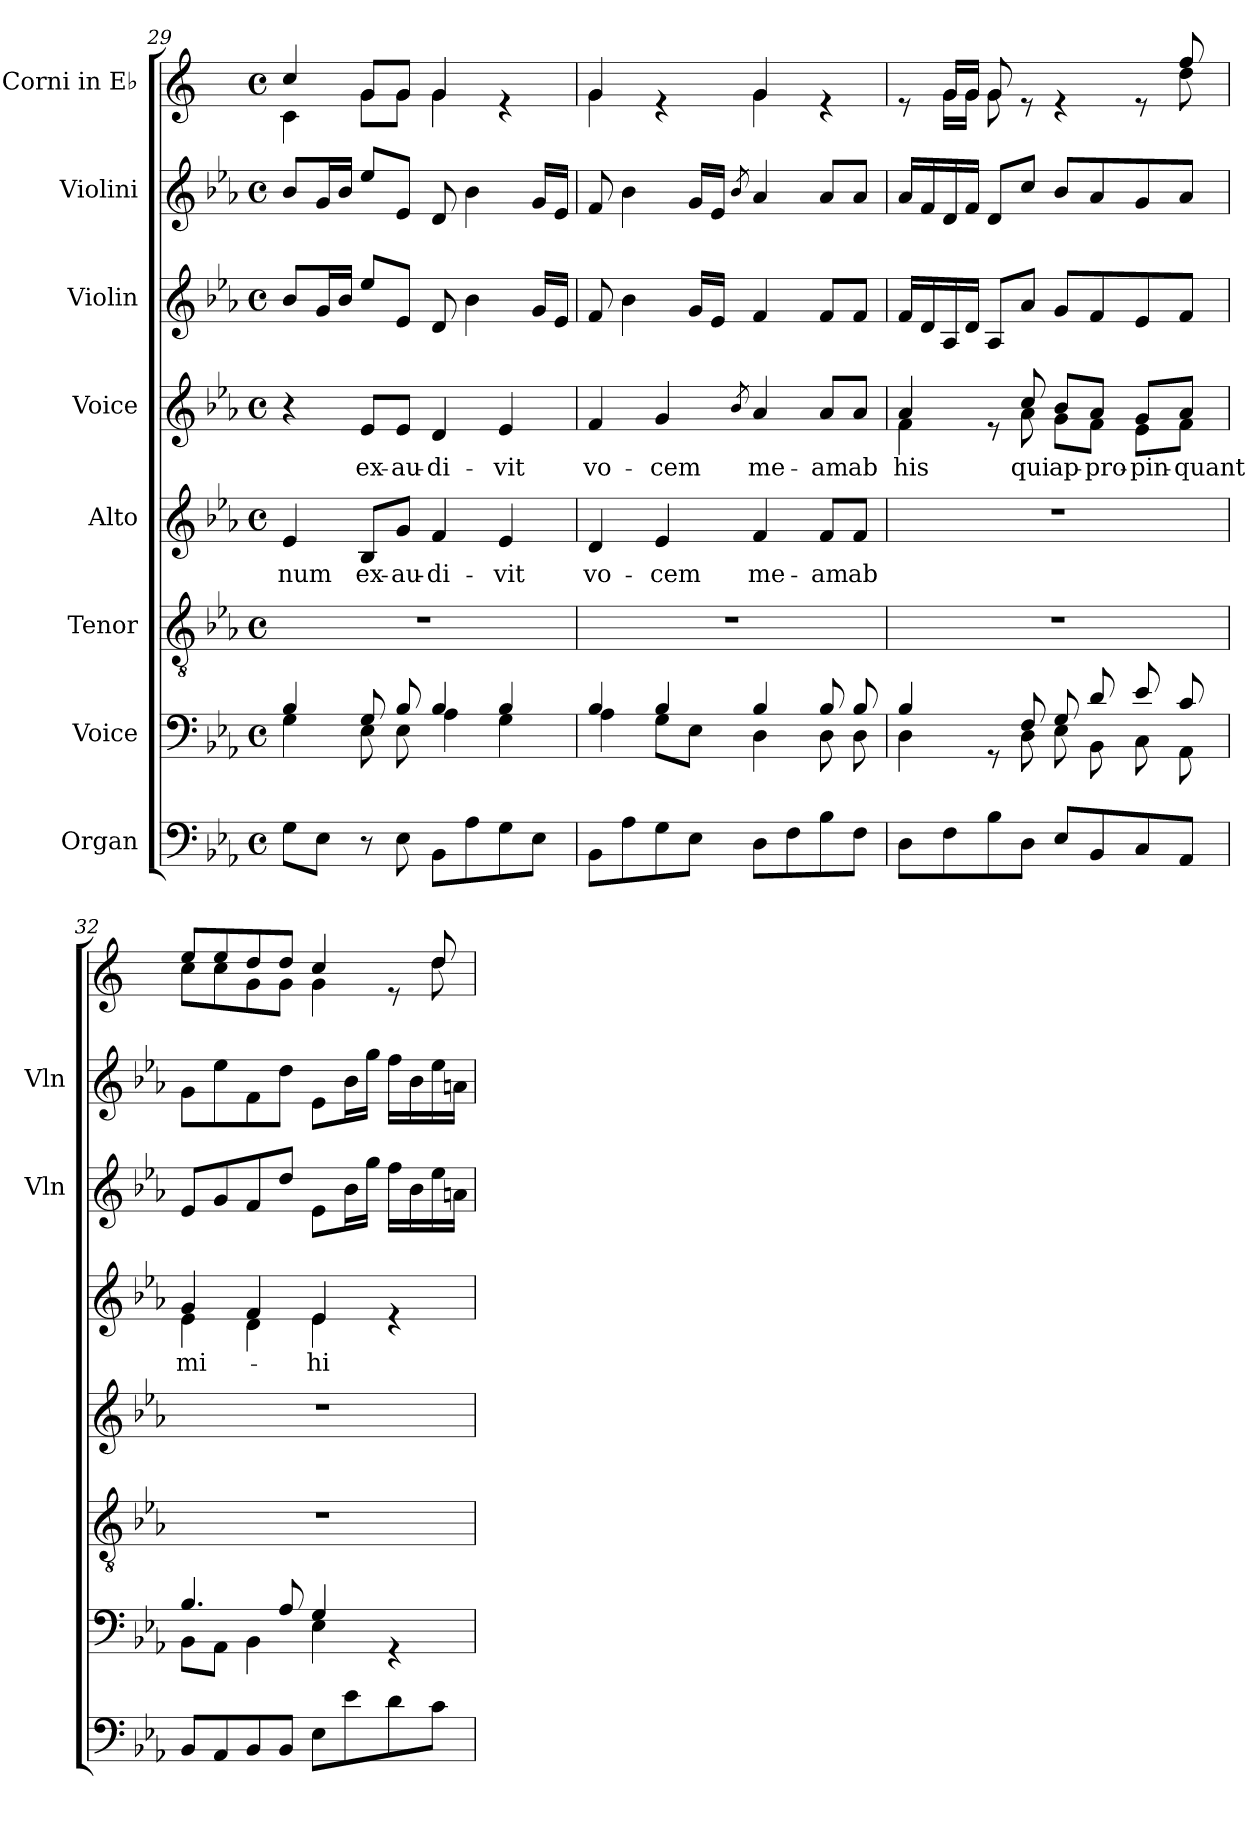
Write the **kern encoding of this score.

**kern	**kern	**kern	**kern	**text	**kern	**text	**kern	**kern	**kern
*part8	*part7	*part6	*part5	*part5	*part4	*part4	*part3	*part2	*part1
*staff8	*staff7	*staff6	*staff5	*staff5	*staff4	*staff4	*staff3	*staff2	*staff1
*I"Organ	*I"Voice	*I"Tenor	*I"Alto	*	*I"Voice	*	*I"Violin	*I"Violini	*I"Corni in E♭
*	*	*	*	*	*	*	*I'Vln	*I'Vln	*
*clefF4	*clefF4	*clefGv2	*clefG2	*	*clefG2	*	*clefG2	*clefG2	*clefG2
*	*	*	*	*	*	*	*	*	*ITrd5c9
*k[b-e-a-]	*k[b-e-a-]	*k[b-e-a-]	*k[b-e-a-]	*	*k[b-e-a-]	*	*k[b-e-a-]	*k[b-e-a-]	*k[b-e-a-]
*M4/4	*M4/4	*M4/4	*M4/4	*	*M4/4	*	*M4/4	*M4/4	*M4/4
*met(c)	*met(c)	*met(c)	*met(c)	*	*met(c)	*	*met(c)	*met(c)	*met(c)
=29	=29	=29	=29	=29	=29	=29	=29	=29	=29
*	*^	*	*	*	*	*	*	*	*
!	!	!	!	!	!LO:LY:b	!	!	!	!	!
*	*	*	*	*	*	*	*	*	*	*^
8G\L	4B-/	4G\	1r	4e-/	-num	4r	.	8b-/L	8b-/L	4e-/	4E-\
8E-\J	.	.	.	.	.	.	.	16g/L	16g/L	.	.
.	.	.	.	.	.	.	.	16b-/JJ	16b-/JJ	.	.
!	!	!	!	!	!LO:LY:b	!	!LO:LY:b	!	!	!	!
8r	8G/	8E-\	.	8B-/L	ex-	8e-/L	ex-	8ee-/L	8ee-/L	8B-/L	8B-\L
!	!	!	!	!	!LO:LY:b	!	!LO:LY:b	!	!	!	!
8E-\	8B-/	8E-\	.	8g/J	-au-	8e-/J	-au-	8e-/J	8e-/J	8B-/J	8B-\J
!	!	!	!	!	!LO:LY:b	!	!LO:LY:b	!	!	!	!
8BB-\L	4B-/	4A-\	.	4f/	-di-	4d/	-di-	8d/	8d/	4B-/	4B-\
8A-\	.	.	.	.	.	.	.	4b-\	4b-\	.	.
!	!	!	!	!	!LO:LY:b	!	!LO:LY:b	!	!	!	!
8G\	4B-/	4G\	.	4e-/	-vit	4e-/	-vit	.	.	4re	4ryy
8E-\J	.	.	.	.	.	.	.	16g/LL	16g/LL	.	.
.	.	.	.	.	.	.	.	16e-/JJ	16e-/JJ	.	.
=30	=30	=30	=30	=30	=30	=30	=30	=30	=30	=30	=30
!	!	!	!	!	!LO:LY:b	!	!LO:LY:b	!	!	!	!
8BB-\L	4B-/	4A-\	1r	4d/	vo-	4f/	vo-	8f/	8f/	4B-/	4B-\
8A-\	.	.	.	.	.	.	.	4b-\	4b-\	.	.
!	!	!	!	!	!LO:LY:b	!	!LO:LY:b	!	!	!	!
8G\	4B-/	8G\L	.	4e-/	-cem	4g/	-cem	.	.	4re	4ryy
8E-\J	.	8E-\J	.	.	.	.	.	16g/LL	16g/LL	.	.
.	.	.	.	.	.	.	.	16e-/JJ	16e-/JJ	.	.
.	.	.	.	.	.	8qb-/	.	.	8qb-/	.	.
!	!	!	!	!	!LO:LY:b	!	!LO:LY:b	!	!	!	!
8D\L	4B-/	4D\	.	4f/	me-	4a-/	me-	4f/	4a-/	4B-/	4B-\
8F\	.	.	.	.	.	.	.	.	.	.	.
!	!	!	!	!	!LO:LY:b	!	!LO:LY:b	!	!	!	!
8B-\	8B-/	8D\	.	8f/L	-am	8a-/L	am	8f/L	8a-/L	4re	4ryy
!	!	!	!	!	!LO:LY:b	!	!LO:LY:b	!	!	!	!
8F\J	8B-/	8D\	.	8f/J	ab	8a-/J	ab	8f/J	8a-/J	.	.
!!LO:LB:g=z	!!
=31	=31	=31	=31	=31	=31	=31	=31	=31	=31	=31	=31
!	!	!	!	!	!	!	!LO:LY:b	!	!	!	!
*	*	*	*	*	*	*^	*	*	*	*	*
8D\L	4B-/	4D\	1r	1r	.	4a-/	4f\	his	16f/LL	16a-/LL	8re	8ryy
.	.	.	.	.	.	.	.	.	16d/	16f/	.	.
8F\	.	.	.	.	.	.	.	.	16A-/	16d/	16B-/LL	16B-\LL
.	.	.	.	.	.	.	.	.	16d/JJ	16f/JJ	16B-/JJ	16B-\JJ
8B-\	8rGG	8ryy	.	.	.	8re	8ryy	.	8A-/L	8d/L	8B-/	8B-\
!	!	!	!	!	!	!	!	!LO:LY:b	!	!	!	!
8D\J	8F/	8D\	.	.	.	8cc/	8a-\	qui	8a-/J	8cc/J	8re	2ryy
!	!	!	!	!	!	!	!	!LO:LY:b	!	!	!	!
8E-/L	8G/	8E-\	.	.	.	8b-/L	8g\L	ap-	8g/L	8b-/L	4re	.
!	!	!	!	!	!	!	!	!LO:LY:b	!	!	!	!
8BB-/	8d/	8BB-\	.	.	.	8a-/J	8f\J	-pro-	8f/	8a-/	.	.
!	!	!	!	!	!	!	!	!LO:LY:b	!	!	!	!
8C/	8e-/	8C\	.	.	.	8g/L	8e-\L	-pin-	8e-/	8g/	8re	.
!	!	!	!	!	!	!	!	!LO:LY:b	!	!	!	!
8AA-/J	8c/	8AA-\	.	.	.	8a-/J	8f\J	-quant	8f/J	8a-/J	8a-/	8f\
=32	=32	=32	=32	=32	=32	=32	=32	=32	=32	=32	=32	=32
!	!	!	!	!	!	!	!	!LO:LY:b	!	!	!	!
8BB-/L	4.B-/	8BB-\L	1r	1r	.	4g/	4e-\	mi-	8e-/L	8g\L	8g/L	8e-\L
8AA-/	.	8AA-\J	.	.	.	.	.	.	8g/	8ee-\	8g/	8e-\
8BB-/	.	4BB-\	.	.	.	4f/	4d\	.	8f/	8f\	8f/	8B-\
8BB-/J	8A-/	.	.	.	.	.	.	.	8dd/J	8dd\J	8f/J	8B-\J
!	!	!	!	!	!	!	!	!LO:LY:b	!	!	!	!
8E-\L	4G/	4E-\	.	.	.	4e-/	4e-\	-hi	8e-\L	8e-\L	4e-/	4B-\
8e-\	.	.	.	.	.	.	.	.	16b-\L	16b-\L	.	.
.	.	.	.	.	.	.	.	.	16gg\JJ	16gg\JJ	.	.
8d\	4rGG	4ryy	.	.	.	4re	4ryy	.	16ff\LL	16ff\LL	8re	8ryy
.	.	.	.	.	.	.	.	.	16b-\	16b-\	.	.
8c\J	.	.	.	.	.	.	.	.	16ee-\	16ee-\	8f/	8f\
.	.	.	.	.	.	.	.	.	16an\JJ	16an\JJ	.	.
*	*v	*v	*	*	*	*v	*v	*	*	*	*v	*v
=	=	=	=	=	=	=	=	=	=
*-	*-	*-	*-	*-	*-	*-	*-	*-	*-
